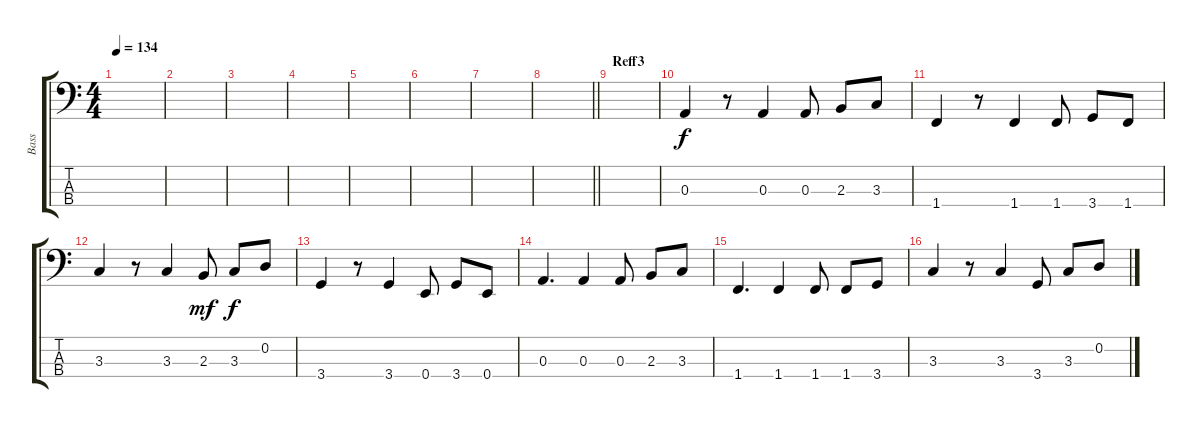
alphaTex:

\track ("Bass" "Bass") {instrument electricbassfinger}
\staff {score tabs}
\tuning (G2 D2 A1 E1) {hide}
\ts (4 4)
\tempo 134
\clef f4
\ks c
|
|
|
|
|
|
|
\barLineRight lightlight
|
\section ("" "Reff3")
|
0.3.4 r.8 0.3.4 0.3.8 2.3.8 3.3.8 |
1.4.4 r.8 1.4.4 1.4.8 3.4.8 1.4.8 |
3.3.4 r.8 3.3.4 2.3.8{dy mf} 3.3.8{dy f} 0.2.8 |
3.4.4 r.8 3.4.4 0.4.8 3.4.8 0.4.8 |
0.3.4{d} 0.3.4 0.3.8 2.3.8 3.3.8 |
1.4.4{d} 1.4.4 1.4.8 1.4.8 3.4.8 |
3.3.4 r.8 3.3.4 3.4.8 3.3.8 0.2.8
